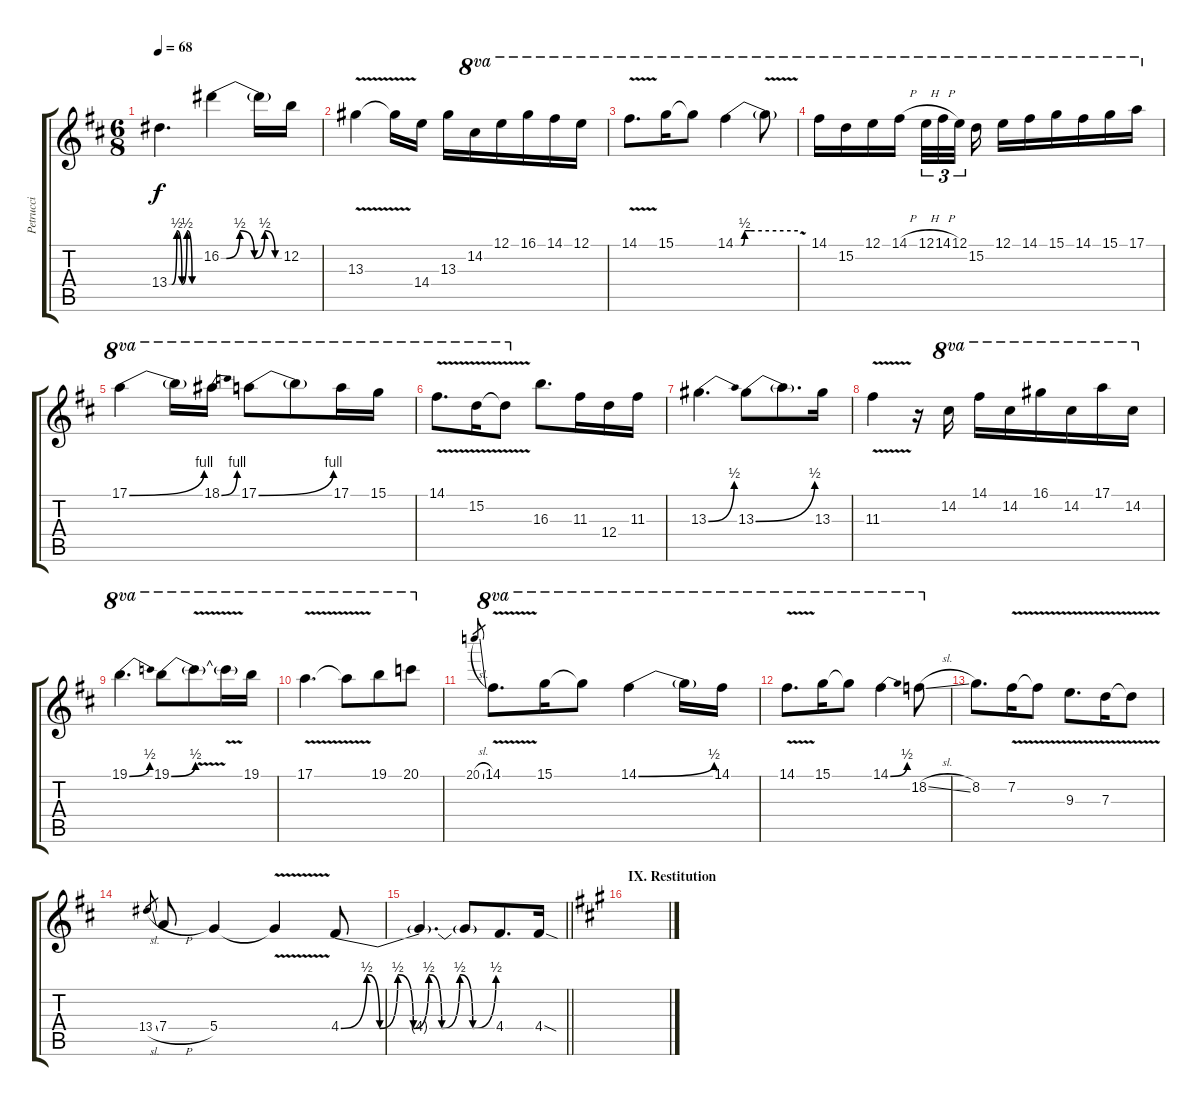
\track ("Petrucci  Solo" "Petrucci  ") {instrument distortionguitar}
\staff {score tabs}
\tuning (E4 B3 G3 D3 A2 E2) {hide}
\ts (6 8)
\tempo 68
\clef g2
\ks d
13.4{be (custom 0 0 5 0 15 2 25 0 35 2 45 0 60 0)}.4{d dy f} 16.2{be (custom 0 0 5 0 18 2 32 0 42 2 52 0 60 0)}.4 16.2{t}.16 12.2.16 |
13.3{v}.4 13.3{t}.16 14.4.16 13.3.16 14.2.16{ot 8va} 12.1.16{ot 8va} 16.1.16{ot 8va} 14.1.16{ot 8va} 12.1.16{ot 8va} |
14.1{v}.8{d ot 8va} 15.1.16{ot 8va} 15.1{t}.8{ot 8va} 14.1{be (custom 0 0 6 0 9 2 15 2 60 2)}.4{ot 8va} 14.1{v t}.8{ot 8va} |
14.1.16{ot 8va} 15.2.16{ot 8va} 12.1.16{ot 8va} 14.1{h}.16{ot 8va beam splitsecondary} 12.1{h}.32{tu (3 2) ot 8va} 14.1{h}.32{tu (3 2) ot 8va} 12.1.32{tu (3 2) ot 8va beam splitsecondary} 15.2.16{ot 8va} 12.1.16{ot 8va} 14.1.16{ot 8va} 15.1.16{ot 8va} 14.1.16{ot 8va} 15.1.16{ot 8va} 17.1.16{ot 8va} |
17.1{be (bend 0 0 60 4)}.4{ot 8va} 17.1{t}.16{ot 8va} 18.1{be (bend 0 0 60 4)}.16{ot 8va} 17.1{be (bend 0 0 60 4)}.8{ot 8va} 17.1{t}.8{ot 8va} 17.1.16{ot 8va} 15.1.16{ot 8va} |
14.1{v}.8{d ot 8va} 15.2{v}.16{ot 8va} 15.2{t}.8{ot 8va} 16.3.8{d} 11.3.16 12.4.16 11.3.16 |
13.3{be (bend 0 0 60 2)}.4{d} 13.3{be (bend 0 0 60 2)}.8 13.3{t}.8{d} 13.3.16 |
11.3{v}.4 r.16 14.2.16{ot 8va} 14.1.16{ot 8va} 14.2.16{ot 8va} 16.1.16{ot 8va} 14.2.16{ot 8va} 17.1.16{ot 8va} 14.2.16{ot 8va} |
19.1{be (bend 0 0 60 2)}.4{d ot 8va} 19.1{be (bend 0 0 60 2)}.8{ot 8va} 19.1{v t}.8{ot 8va} 19.1{t}.16{ot 8va} 19.1.16{ot 8va} |
17.1{v}.4{d ot 8va} 17.1{t}.8{ot 8va} 19.1.8{ot 8va} 20.1.8{ot 8va} |
20.1{sl}.8{gr} 14.1{v}.8{d ot 8va} 15.1.16{ot 8va} 15.1{t}.8{ot 8va} 14.1{be (bend 0 0 60 2)}.4{ot 8va} 14.1{t}.16{ot 8va} 14.1.16{ot 8va} |
14.1{v}.8{d ot 8va} 15.1.16{ot 8va} 15.1{t}.8{ot 8va} 14.1{be (bend 0 0 60 2)}.4{ot 8va} 18.2{sl}.8{ot 8va} |
8.2.8{d} 7.2{v}.16 7.2{t}.8 9.3{v}.8{d} 7.3{v}.16 7.3{v t}.8 |
13.4{sl}.8{gr} 7.4{h}.8 5.4.4{volume 10} 5.4{v t}.4 4.4{be (custom 0 0 10 2 15 0 22 2 28 0 34 2 39 0 46 2 51 0 60 2)}.8{volume 6} |
\barLineRight lightlight
4.4{t}.4{d} 4.4{t}.8 4.4.8{d} 4.4{sod}.16 |
\section ("" "IX. Restitution")
\ks a
